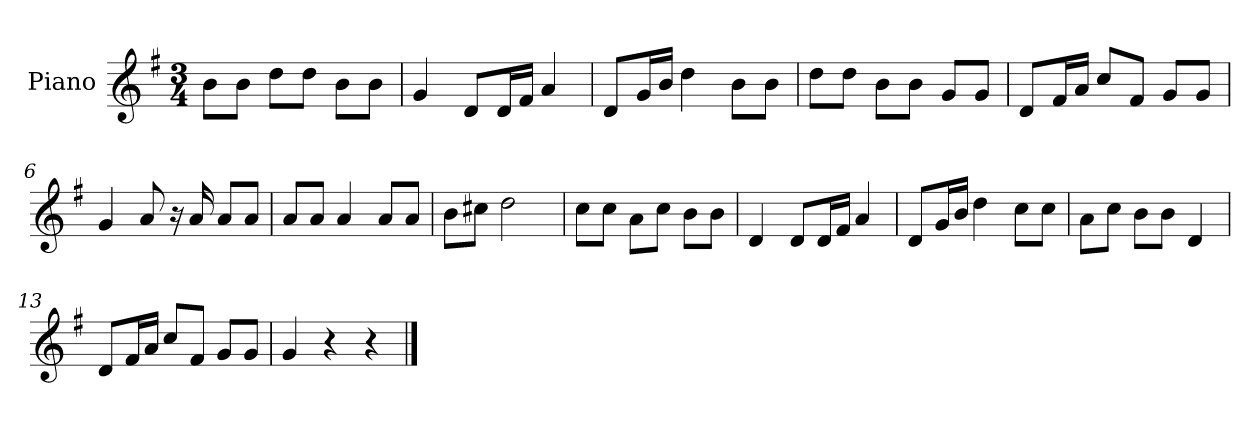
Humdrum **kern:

**kern
*part1
*staff1
*I"Piano
*I'P-no
*clefG2
*k[f#]
*M3/4
*MM90
=1
8b\L
8b\J
8dd\L
8dd\J
8b\L
8b\J
=2
4g/
8d/L
16d/L
16f#/JJ
4a/
=3
8d/L
16g/L
16b/JJ
4dd\
8b\L
8b\J
=4
8dd\L
8dd\J
8b\L
8b\J
8g/L
8g/J
=5
8d/L
16f#/L
16a/JJ
8cc/L
8f#/J
8g/L
8g/J
=6
4g/
8a/
16r
16a/
8a/L
8a/J
!!LO:LB:g=z
=7
8a/L
8a/J
4a/
8a/L
8a/J
=8
8b\L
8cc#X\J
2dd\
=9
8cc\L
8cc\J
8a\L
8cc\J
8b\L
8b\J
=10
4d/
8d/L
16d/L
16f#/JJ
4a/
=11
8d/L
16g/L
16b/JJ
4dd\
8cc\L
8cc\J
=12
8a\L
8cc\J
8b\L
8b\J
4d/
=13
8d/L
16f#/L
16a/JJ
8cc/L
8f#/J
8g/L
8g/J
=14
4g/
4r
4r
==
*-
